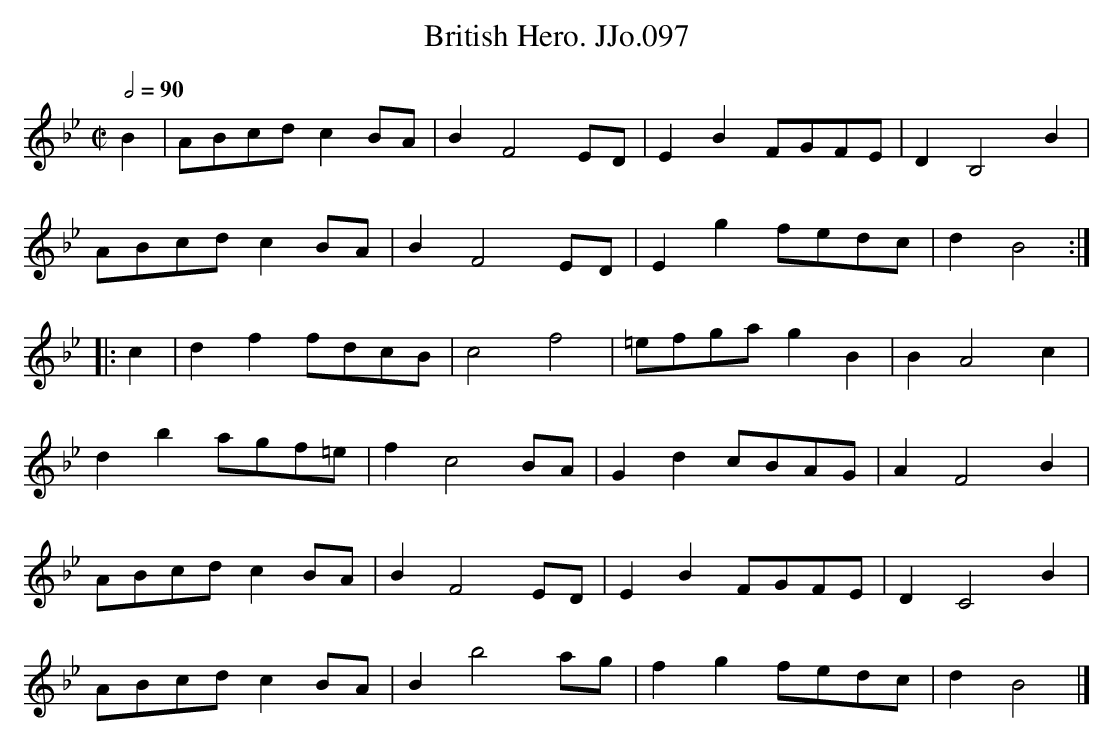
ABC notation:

X:1
T:British Hero. JJo.097
M:C|
L:1/8
Q:2/4=90
K:Bb
B2 | ABcd c2BA | B2F4 ED | E2B2 FGFE | D2B,4 B2 |
ABcd c2BA | B2F4 ED | E2g2 fedc | d2B4 :|
|: c2 | d2f2 fdcB | c4 f4 | =efga g2B2 | B2A4 c2 |
d2b2 agf=e | f2c4 BA | G2d2 cBAG | A2F4 B2 |
ABcd c2BA | B2F4 ED | E2B2 FGFE | D2C4 B2 |
ABcd c2BA | B2b4 ag | f2g2 fedc | d2B4 |]
